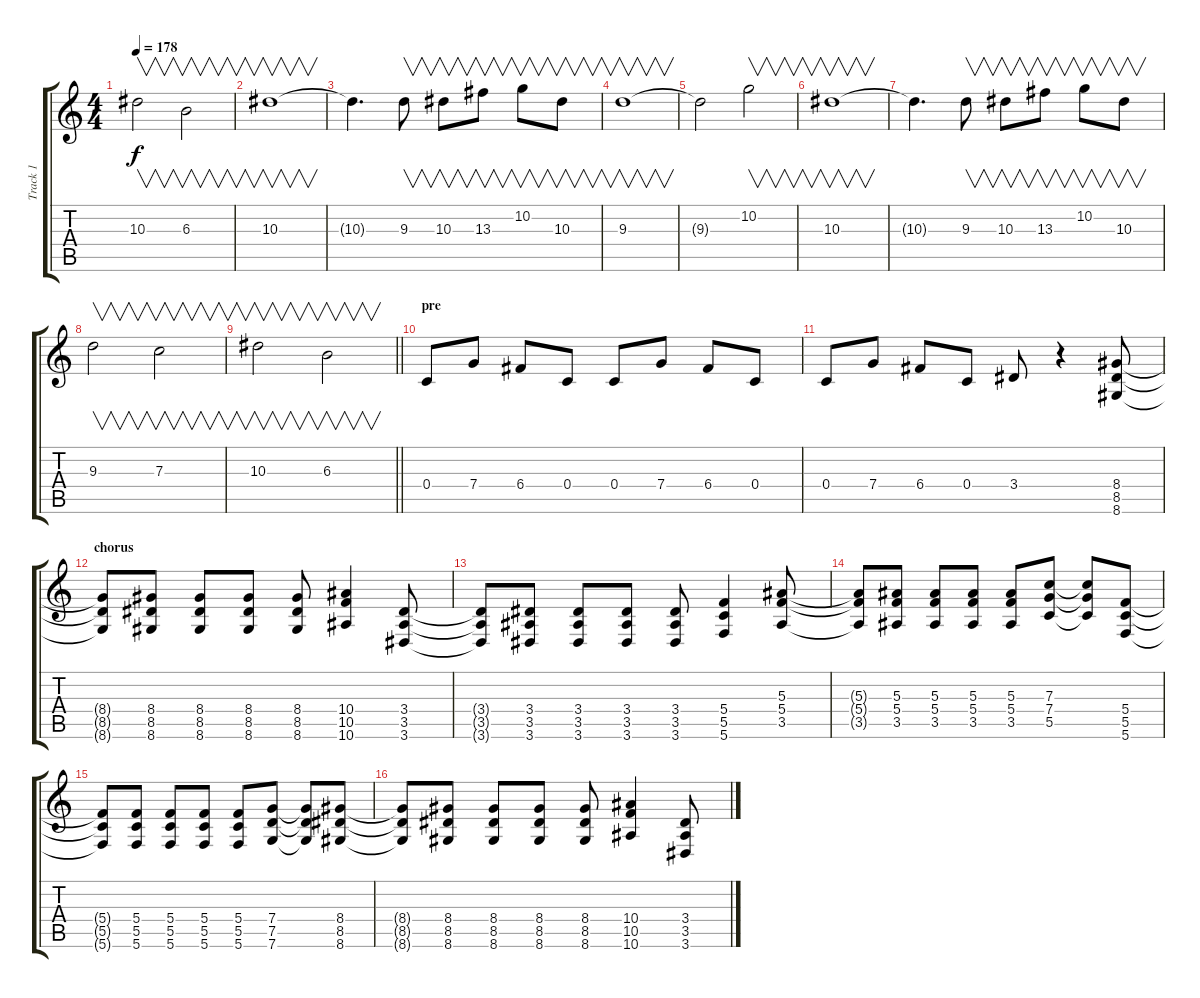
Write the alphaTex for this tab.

\track ("Track 1" "Track 1") {instrument distortionguitar}
\staff {score tabs}
\tuning (D4 A3 F3 C3 G2 C2) {hide}
\ts (4 4)
\tempo 178
\clef g2
\ks c
10.3.2{v dy f} 6.3.2{v} |
10.3.1{v} |
10.3{t}.4{d} 9.3.8{v} 10.3.8{v} 13.3.8{v} 10.2.8{v} 10.3.8{v} |
9.3.1{v} |
9.3{t}.2 10.2.2{v} |
10.3.1{v} |
10.3{t}.4{d} 9.3.8{v} 10.3.8{v} 13.3.8{v} 10.2.8{v} 10.3.8{v} |
9.3.2{v} 7.3.2{v} |
\barLineRight lightlight
10.3.2{v} 6.3.2{v} |
\section ("" "pre")
0.4.8 7.4.8 6.4.8 0.4.8 0.4.8 7.4.8 6.4.8 0.4.8 |
0.4.8 7.4.8 6.4.8 0.4.8 3.4.8 r.4 (8.4 8.5 8.6).8 |
\section ("" "chorus")
(8.4{t} 8.5{t} 8.6{t}).8 (8.4 8.5 8.6).8 (8.4 8.5 8.6).8 (8.4 8.5 8.6).8 (8.4 8.5 8.6).8 (10.4 10.5 10.6).4 (3.4 3.5 3.6).8 |
(3.4{t} 3.5{t} 3.6{t}).8 (3.4 3.5 3.6).8 (3.4 3.5 3.6).8 (3.4 3.5 3.6).8 (3.4 3.5 3.6).8 (5.4 5.5 5.6).4 (5.3 5.4 3.5).8 |
(5.3{t} 5.4{t} 3.5{t}).8 (5.3 5.4 3.5).8 (5.3 5.4 3.5).8 (5.3 5.4 3.5).8 (5.3 5.4 3.5).8 (7.3 7.4 5.5).8 (7.3{t} 7.4{t} 5.5{t}).8 (5.4 5.5 5.6).8 |
(5.4{t} 5.5{t} 5.6{t}).8 (5.4 5.5 5.6).8 (5.4 5.5 5.6).8 (5.4 5.5 5.6).8 (5.4 5.5 5.6).8 (7.4 7.5 7.6).8 (7.4{t} 7.5{t} 7.6{t}).8 (8.4 8.5 8.6).8 |
(8.4{t} 8.5{t} 8.6{t}).8 (8.4 8.5 8.6).8 (8.4 8.5 8.6).8 (8.4 8.5 8.6).8 (8.4 8.5 8.6).8 (10.4 10.5 10.6).4 (3.4 3.5 3.6).8
